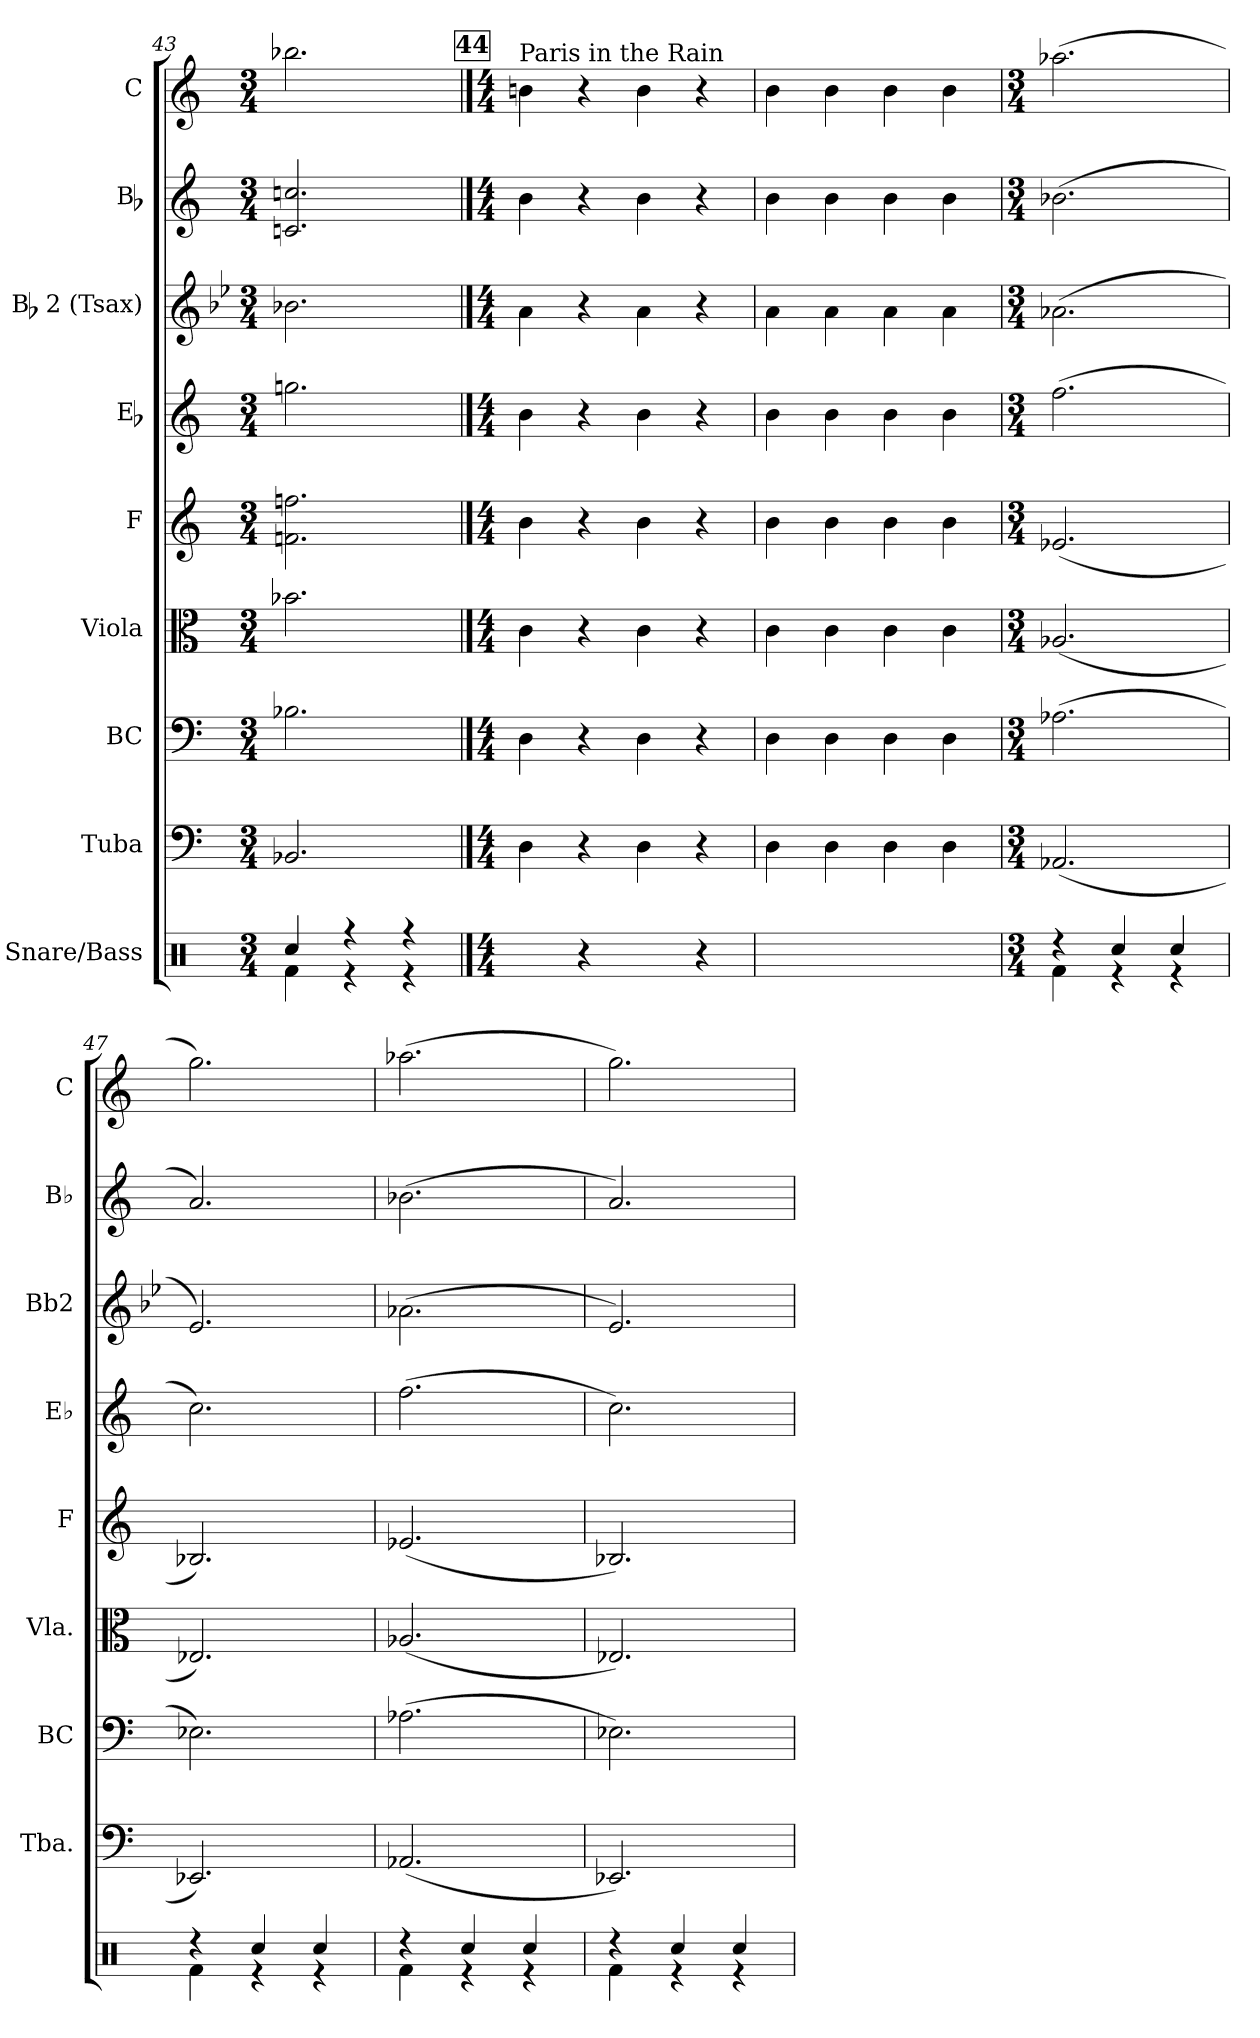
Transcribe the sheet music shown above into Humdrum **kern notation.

**kern	**kern	**kern	**kern	**kern	**kern	**kern	**kern	**kern
*part9	*part8	*part7	*part6	*part5	*part4	*part3	*part2	*part1
*staff9	*staff8	*staff7	*staff6	*staff5	*staff4	*staff3	*staff2	*staff1
*I"Snare/Bass	*I"Tuba	*I"BC	*I"Viola	*I"F	*I"Eb	*I"Bb 2 (Tsax)	*I"Bb	*I"C
*	*I'Tba.	*I'BC	*I'Vla.	*I'F	*I'Eb	*I'Bb2	*I'Bb	*I'C
*clefX	*clefF4	*clefF4	*clefC3	*clefG2	*clefG2	*clefG2	*clefG2	*clefG2
*	*	*	*	*ITrd4c7	*ITrd5c9	*ITrd8c14	*ITrd1c2	*
*k[]	*k[]	*k[]	*k[]	*k[b-]	*k[b-e-a-]	*k[b-e-]	*k[b-e-]	*k[]
*M3/4	*M3/4	*M3/4	*M3/4	*M3/4	*M3/4	*M3/4	*M3/4	*M3/4
=43	=43	=43	=43	=43	=43	=43	=43	=43
*^	*	*	*	*	*	*	*	*
4Rcci/	4Rfi\	2.BB-Xi/	2.B-Xi\	2.b-Xi\	2.B-Xi\ 2.b-Xi	2.b-Xi\	2.B-Xi\	2.B-Xi/ 2.b-Xi	2.bb-Xi\
4r	4r	.	.	.	.	.	.	.	.
4r	4r	.	.	.	.	.	.	.	.
*v	*v	*	*	*	*	*	*	*	*
!!LO:PB:g=z
!!LO:REH:place=s1:color=#000000:enc=box:fs=12.2576:t=44
==44	==44	==44	==44	==44	==44	==44	==44	==44
*M4/4	*M4/4	*M4/4	*M4/4	*M4/4	*M4/4	*M4/4	*M4/4	*M4/4
*^	*	*	*	*	*	*	*	*
!	!	!	!	!	!	!	!	!	!LO:TX:a:t=Paris in the Rain
*v	*v	*	*	*	*	*	*	*	*
4Ri\	4Di\	4Di\	4ci\	4ei\	4di\	4Ai\	4ai\	4bni\
4r	4r	4r	4r	4r	4r	4r	4r	4r
4Ri\	4Di\	4Di\	4ci\	4ei\	4di\	4Ai\	4ai\	4bi\
4r	4r	4r	4r	4r	4r	4r	4r	4r
=45	=45	=45	=45	=45	=45	=45	=45	=45
4Ri\	4Di\	4Di\	4ci\	4ei\	4di\	4Ai\	4ai\	4bi\
4Ri\	4Di\	4Di\	4ci\	4ei\	4di\	4Ai\	4ai\	4bi\
4Ri\	4Di\	4Di\	4ci\	4ei\	4di\	4Ai\	4ai\	4bi\
4Ri\	4Di\	4Di\	4ci\	4ei\	4di\	4Ai\	4ai\	4bi\
=46	=46	=46	=46	=46	=46	=46	=46	=46
*M3/4	*M3/4	*M3/4	*M3/4	*M3/4	*M3/4	*M3/4	*M3/4	*M3/4
*^	*	*	*	*	*	*	*	*
4r	4Rfi\	(2.AA-Xi/	(2.A-Xi\	(2.A-Xi/	(2.A-Xi/	(2.a-i\	(2.A-Xi\	(2.a-Xi\	(2.aa-Xi\
4Rcci/	4r	.	.	.	.	.	.	.	.
4Rcci/	4r	.	.	.	.	.	.	.	.
=47	=47	=47	=47	=47	=47	=47	=47	=47	=47
4r	4Rfi\	2.EE-Xi/)	2.E-Xi\)	2.E-Xi/)	2.E-Xi/)	2.e-i\)	2.E-i/)	2.gi/)	2.ggi\)
4Rcci/	4r	.	.	.	.	.	.	.	.
4Rcci/	4r	.	.	.	.	.	.	.	.
=48	=48	=48	=48	=48	=48	=48	=48	=48	=48
4r	4Rfi\	(2.AA-Xi/	(2.A-Xi\	(2.A-Xi/	(2.A-Xi/	(2.a-i\	(2.A-Xi\	(2.a-Xi\	(2.aa-Xi\
4Rcci/	4r	.	.	.	.	.	.	.	.
4Rcci/	4r	.	.	.	.	.	.	.	.
=49	=49	=49	=49	=49	=49	=49	=49	=49	=49
4r	4Rfi\	2.EE-Xi/)	2.E-Xi\)	2.E-Xi/)	2.E-Xi/)	2.e-i\)	2.E-i/)	2.gi/)	2.ggi\)
4Rcci/	4r	.	.	.	.	.	.	.	.
4Rcci/	4r	.	.	.	.	.	.	.	.
*v	*v	*	*	*	*	*	*	*	*
=	=	=	=	=	=	=	=	=
*-	*-	*-	*-	*-	*-	*-	*-	*-
